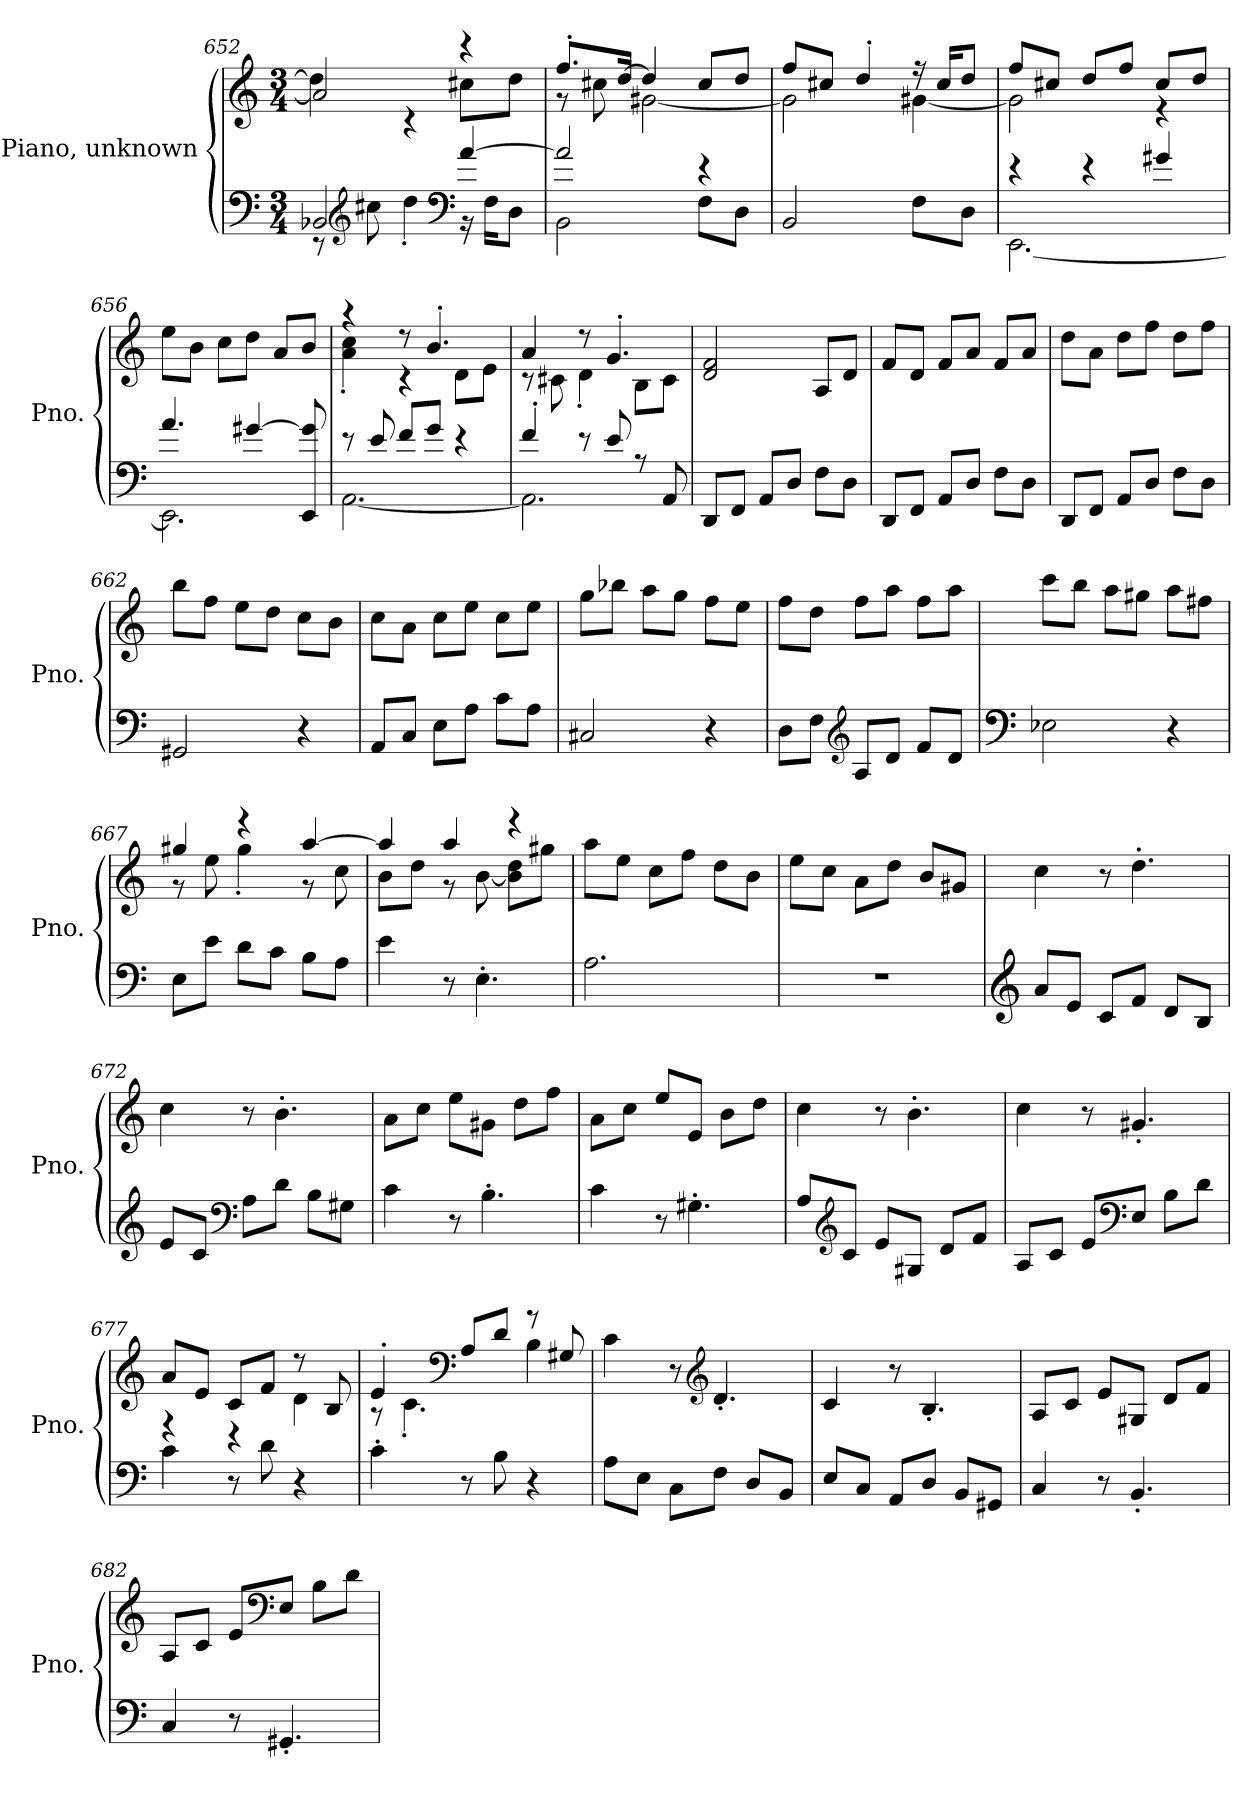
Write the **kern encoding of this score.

**kern	**kern
*part1	*part1
*staff2	*staff1
*I"Piano, unknown	*
*I'Pno.	*
!!LO:PB:g=z
*clefF4	*clefG2
*k[]	*k[]
*M3/4	*M3/4
=652	=652
*^	*^
2BB-X/	8r	2a/]	4dd\]
*clefG2	*	*	*
.	8cc#X\	.	.
.	4dd'\	.	4r
*clefF4	*	*	*
[4a/	16r	4r	8cc#X\L
.	16F\KL	.	.
.	8D\J	.	8dd\J
=653	=653	=653	=653
2a/]	2BB\	8.ff'/L	8r
.	.	.	8cc#X\
.	.	[16dd/Jk	.
.	.	4dd/]	[2g#X\
4r	8F\L	8cc#/L	.
.	8D\J	8dd/J	.
*v	*v	*	*
=654	=654	=654
2BB/	8ff/L	2g#\]
.	8cc#X/J	.
.	4dd'/	.
8F\L	16r	[4g#X\
.	16cc#/KL	.
8D\J	8dd/J	.
=655	=655	=655
*^	*	*
4r	[2.EE\	8ff/L	2g#\]
.	.	8cc#X/J	.
4r	.	8dd/L	.
.	.	8ff/J	.
4g#X/	.	8cc#/L	4r
.	.	8dd/J	.
*	*	*v	*v
=656	=656	=656
4.a/	2.EE\]	8ee\L
.	.	8b\J
.	.	8cc\L
[4g#X/	.	8dd\J
.	.	8a/L
8EE/ 8g#/]	.	8b/J
!!LO:LB:g=z
=657	=657	=657
*	*	*^
8r	[2.AA\	4r	4a\' 4cc\'
8e/	.	.	.
8f/L	.	8r	4r
8g/J	.	4.b'/	.
4r	.	.	8d\L
.	.	.	8e\J
=658	=658	=658	=658
4f'/	2.AA\]	4a/	8r
.	.	.	8c#X\
8r	.	8r	4d'\
8e/	.	4.g'/	.
8r	.	.	8B\L
8AA/	.	.	8c#\J
*v	*v	*	*
*	*v	*v
=659	=659
8DD/L	2d/ 2f/
8FF/J	.
8AA/L	.
8D/J	.
8F\L	8A/L
8D\J	8d/J
=660	=660
8DD/L	8f/L
8FF/J	8d/J
8AA/L	8f/L
8D/J	8a/J
8F\L	8f/L
8D\J	8a/J
=661	=661
8DD/L	8dd\L
8FF/J	8a\J
8AA/L	8dd\L
8D/J	8ff\J
8F\L	8dd\L
8D\J	8ff\J
=662	=662
2GG#X/	8bb\L
.	8ff\J
.	8ee\L
.	8dd\J
4r	8cc\L
.	8b\J
!!LO:LB:g=z
=663	=663
8AA/L	8cc\L
8C/J	8a\J
8E\L	8cc\L
8A\J	8ee\J
8c\L	8cc\L
8A\J	8ee\J
=664	=664
2C#X/	8gg\L
.	8bb-X\J
.	8aa\L
.	8gg\J
4r	8ff\L
.	8ee\J
=665	=665
8D\L	8ff\L
8F\J	8dd\J
*clefG2	*
8A/L	8ff\L
8d/J	8aa\J
8f/L	8ff\L
8d/J	8aa\J
=666	=666
*clefF4	*
2E-X\	8ccc\L
.	8bb\J
.	8aa\L
.	8gg#X\J
4r	8aa\L
.	8ff#X\J
=667	=667
*	*^
8E\L	4gg#X/	8r
8e\J	.	8ee\
8d\L	4r	4gg#'\
8c\J	.	.
8B\L	[4aa/	8r
8A\J	.	8cc\
!!LO:LB:g=z	!!
=668	=668	=668
4e\	4aa/]	8b\L
.	.	8dd\J
8r	4aa/	8r
4.E'\	.	[8b\
.	4r	8b\] 8dd\L
.	.	8gg#X\J
*	*v	*v
=669	=669
2.A\	8aa\L
.	8ee\J
.	8cc\L
.	8ff\J
.	8dd\L
.	8b\J
=670	=670
2.r	8ee\L
.	8cc\J
.	8a\L
.	8dd\J
.	8b/L
.	8g#X/J
=671	=671
*clefG2	*
8a/L	4cc\
8e/J	.
8c/L	8r
8f/J	4.dd'\
8d/L	.
8B/J	.
=672	=672
8e/L	4cc\
8c/J	.
*clefF4	*
8A\L	8r
8d\J	4.b'\
8B\L	.
8G#X\J	.
!!LO:LB:g=z
=673	=673
4c\	8a\L
.	8cc\J
8r	8ee\L
4.B'\	8g#X\J
.	8dd\L
.	8ff\J
=674	=674
4c\	8a\L
.	8cc\J
8r	8ee/L
4.G#X'\	8e/J
.	8b\L
.	8dd\J
=675	=675
8A/L	4cc\
*clefG2	*
8c/J	.
8e/L	8r
8G#X/J	4.b'\
8d/L	.
8f/J	.
=676	=676
8A/L	4cc\
8c/J	.
8e/L	8r
*clefF4	*
8E/J	4.g#X'/
8B\L	.
8d\J	.
=677	=677
*	*^
4c\	8a/L	4r
.	8e/J	.
8r	8c/L	4r
8d\	8f/J	.
4r	8r	4d\
.	8B/	.
!!LO:LB:g=z	!!
=678	=678	=678
4c'\	4e'/	8r
.	.	4.c'\
*	*clefF4	*
8r	8A/L	.
8B\	8d/J	.
4r	8r	4B\
.	8G#X/	.
*	*v	*v
=679	=679
8A\L	4c\
8E\J	.
8C\L	8r
*	*clefG2
8F\J	4.d'/
8D/L	.
8BB/J	.
=680	=680
8E/L	4c/
8C/J	.
8AA/L	8r
8D/J	4.B'/
8BB/L	.
8GG#X/J	.
=681	=681
4C/	8A/L
.	8c/J
8r	8e/L
4.BB'/	8G#X/J
.	8d/L
.	8f/J
=682	=682
4C/	8A/L
.	8c/J
8r	8e/L
*	*clefF4
4.GG#X'/	8E/J
.	8B\L
.	8d\J
=	=
*-	*-
